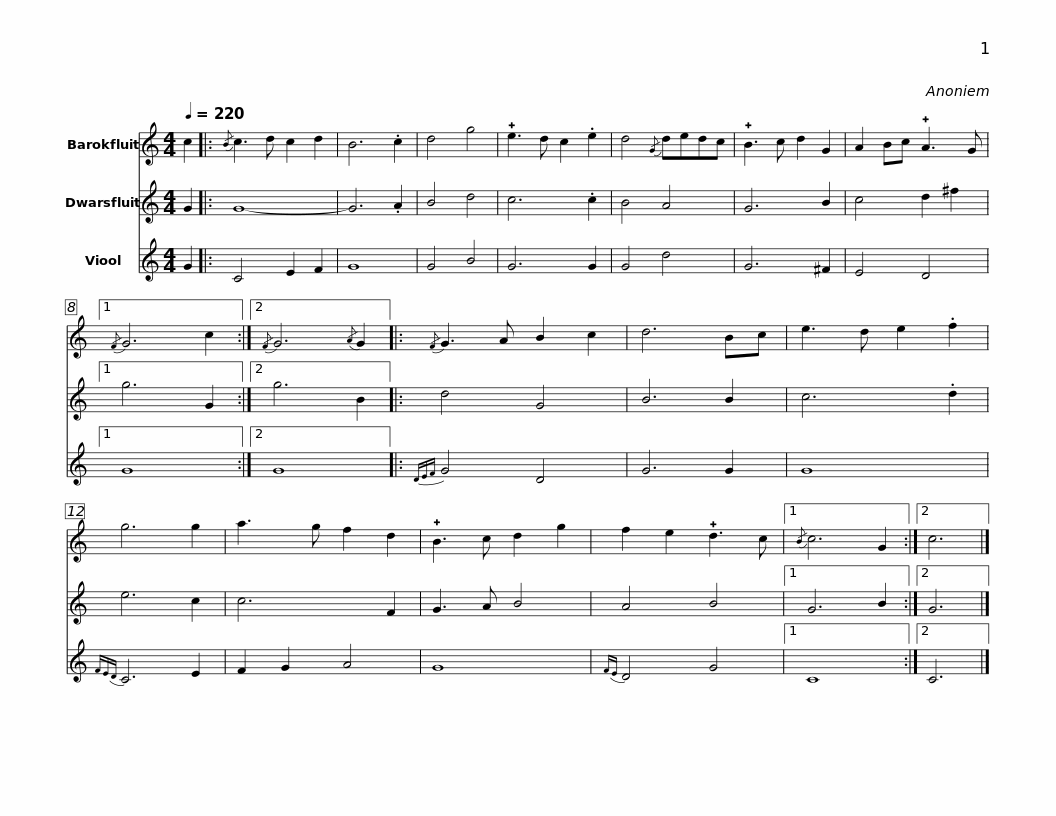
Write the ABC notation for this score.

X:1
%%score 1 2 3
L:1/8
Q:1/4=220
M:4/4
I:linebreak $
K:C
V:1 treble
V:2 treble
V:3 treble
V:1
 c2 |:{/B} c3 d c2 d2 | B6 .c2 | d4 g4 | !plus!e3 d c2 .e2 | %5
 d4{/G} dedc | !plus!B3 c d2 G2 |$ A2 Bc !plus!A3 G |1{/F} G6 c2 :|2{/F} G6{/A} G2 |: %10
{/F} G3 A B2 c2 | d6 Bc | e3 d e2 .f2 |$ g6 g2 | a3 g f2 d2 | %15
 !plus!B3 c d2 g2 | f2 e2 !plus!d3 c |1{/B} c6 G2 :|2 c6 |] %19
V:2
 G2 |: G8- | G6 .A2 | B4 d4 | c6 .c2 | %5
 B4 A4 | G6 B2 |$ c4 d2 ^f2 |1 g6 G2 :|2 g6 B2 |: %10
 d4 G4 | B6 B2 | c6 .d2 |$ e6 c2 | c6 F2 | %15
 G3 A B4 | A4 B4 |1 G6 B2 :|2 G6 |] %19
V:3
 G2 |: C4 E2 F2 | G8 | G4 B4 | G6 G2 | %5
 G4 d4 | G6 ^F2 |$ E4 D4 |1 G8 :|2 G8 |: %10
{DEF} G4 D4 | G6 G2 | G8 |${FED} C6 E2 | F2 G2 A4 | %15
 G8 |{FE} D4 G4 |1 C8 :|2 C6 |] %19
